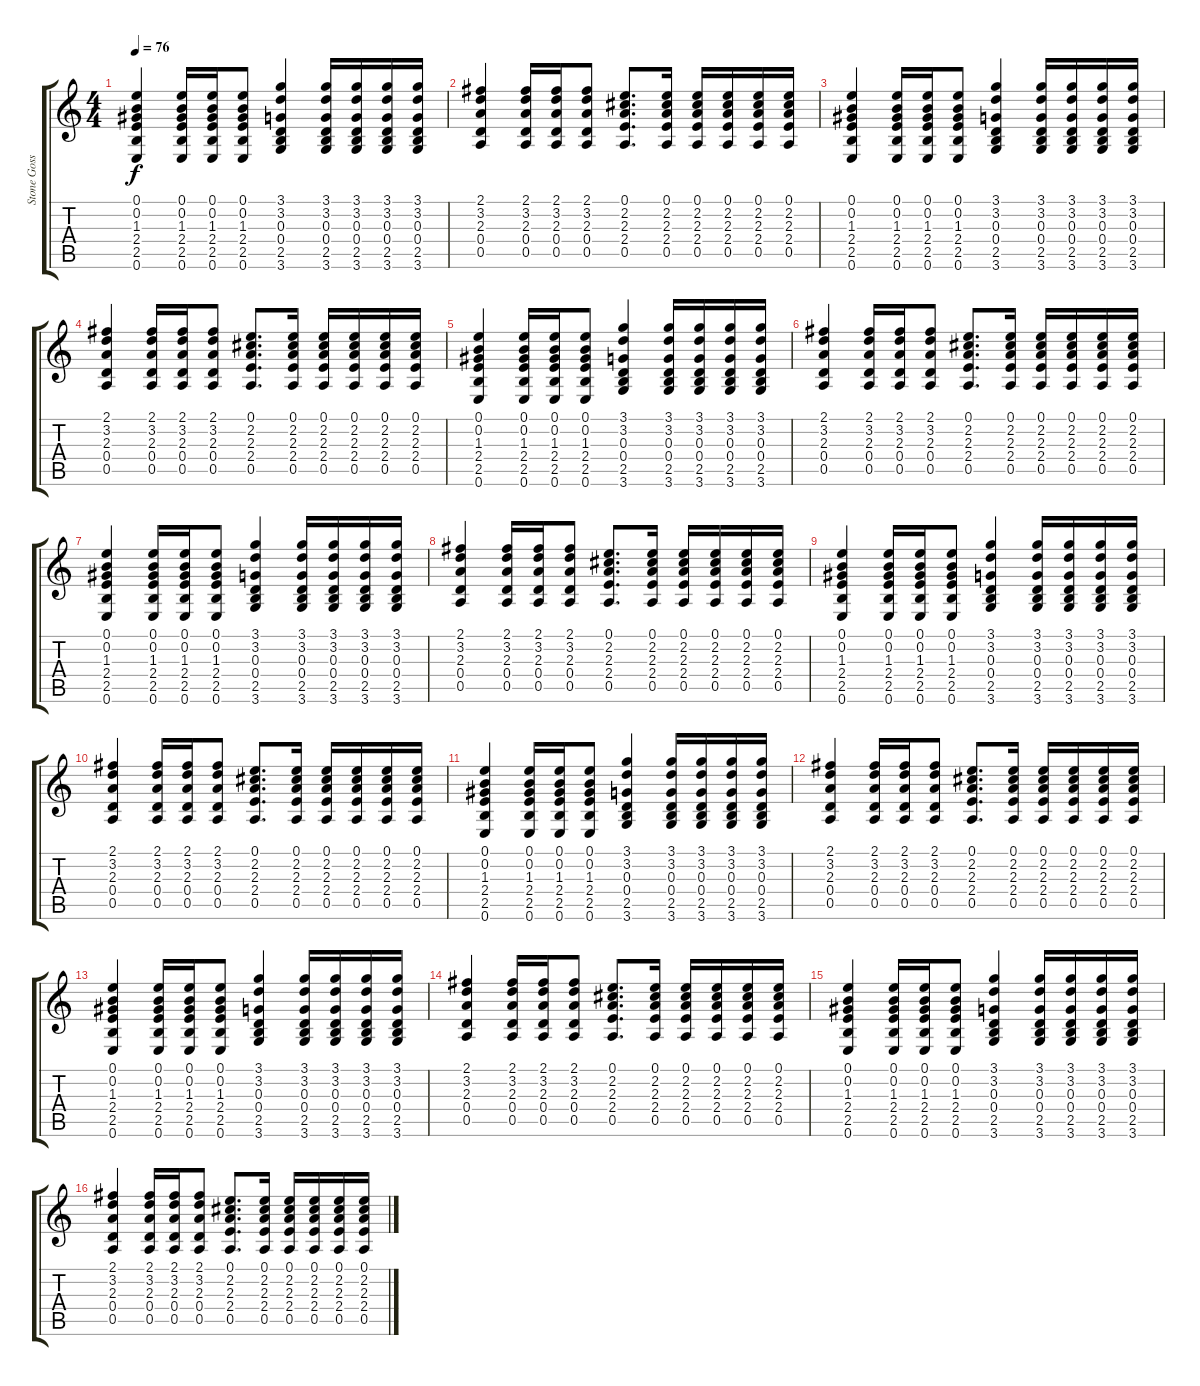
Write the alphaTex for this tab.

\track ("Stone Gossard (Rythm)" "Stone Goss") {instrument electricguitarclean}
\staff {score tabs}
\tuning (E4 B3 G3 D3 A2 E2) {hide}
\ts (4 4)
\tempo 76
\clef g2
\ks c
(0.1 0.2 1.3 2.4 2.5 0.6).4{dy f} (0.1 0.2 1.3 2.4 2.5 0.6).16 (0.1 0.2 1.3 2.4 2.5 0.6).16 (0.1 0.2 1.3 2.4 2.5 0.6).8 (3.1 3.2 0.3 0.4 2.5 3.6).4 (3.1 3.2 0.3 0.4 2.5 3.6).16 (3.1 3.2 0.3 0.4 2.5 3.6).16 (3.1 3.2 0.3 0.4 2.5 3.6).16 (3.1 3.2 0.3 0.4 2.5 3.6).16 |
(2.1 3.2 2.3 0.4 0.5).4 (2.1 3.2 2.3 0.4 0.5).16 (2.1 3.2 2.3 0.4 0.5).16 (2.1 3.2 2.3 0.4 0.5).8 (0.1 2.2 2.3 2.4 0.5).8{d} (0.1 2.2 2.3 2.4 0.5).16 (0.1 2.2 2.3 2.4 0.5).16 (0.1 2.2 2.3 2.4 0.5).16 (0.1 2.2 2.3 2.4 0.5).16 (0.1 2.2 2.3 2.4 0.5).16 |
(0.1 0.2 1.3 2.4 2.5 0.6).4 (0.1 0.2 1.3 2.4 2.5 0.6).16 (0.1 0.2 1.3 2.4 2.5 0.6).16 (0.1 0.2 1.3 2.4 2.5 0.6).8 (3.1 3.2 0.3 0.4 2.5 3.6).4 (3.1 3.2 0.3 0.4 2.5 3.6).16 (3.1 3.2 0.3 0.4 2.5 3.6).16 (3.1 3.2 0.3 0.4 2.5 3.6).16 (3.1 3.2 0.3 0.4 2.5 3.6).16 |
(2.1 3.2 2.3 0.4 0.5).4 (2.1 3.2 2.3 0.4 0.5).16 (2.1 3.2 2.3 0.4 0.5).16 (2.1 3.2 2.3 0.4 0.5).8 (0.1 2.2 2.3 2.4 0.5).8{d} (0.1 2.2 2.3 2.4 0.5).16 (0.1 2.2 2.3 2.4 0.5).16 (0.1 2.2 2.3 2.4 0.5).16 (0.1 2.2 2.3 2.4 0.5).16 (0.1 2.2 2.3 2.4 0.5).16 |
(0.1 0.2 1.3 2.4 2.5 0.6).4 (0.1 0.2 1.3 2.4 2.5 0.6).16 (0.1 0.2 1.3 2.4 2.5 0.6).16 (0.1 0.2 1.3 2.4 2.5 0.6).8 (3.1 3.2 0.3 0.4 2.5 3.6).4 (3.1 3.2 0.3 0.4 2.5 3.6).16 (3.1 3.2 0.3 0.4 2.5 3.6).16 (3.1 3.2 0.3 0.4 2.5 3.6).16 (3.1 3.2 0.3 0.4 2.5 3.6).16 |
(2.1 3.2 2.3 0.4 0.5).4 (2.1 3.2 2.3 0.4 0.5).16 (2.1 3.2 2.3 0.4 0.5).16 (2.1 3.2 2.3 0.4 0.5).8 (0.1 2.2 2.3 2.4 0.5).8{d} (0.1 2.2 2.3 2.4 0.5).16 (0.1 2.2 2.3 2.4 0.5).16 (0.1 2.2 2.3 2.4 0.5).16 (0.1 2.2 2.3 2.4 0.5).16 (0.1 2.2 2.3 2.4 0.5).16 |
(0.1 0.2 1.3 2.4 2.5 0.6).4 (0.1 0.2 1.3 2.4 2.5 0.6).16 (0.1 0.2 1.3 2.4 2.5 0.6).16 (0.1 0.2 1.3 2.4 2.5 0.6).8 (3.1 3.2 0.3 0.4 2.5 3.6).4 (3.1 3.2 0.3 0.4 2.5 3.6).16 (3.1 3.2 0.3 0.4 2.5 3.6).16 (3.1 3.2 0.3 0.4 2.5 3.6).16 (3.1 3.2 0.3 0.4 2.5 3.6).16 |
(2.1 3.2 2.3 0.4 0.5).4 (2.1 3.2 2.3 0.4 0.5).16 (2.1 3.2 2.3 0.4 0.5).16 (2.1 3.2 2.3 0.4 0.5).8 (0.1 2.2 2.3 2.4 0.5).8{d} (0.1 2.2 2.3 2.4 0.5).16 (0.1 2.2 2.3 2.4 0.5).16 (0.1 2.2 2.3 2.4 0.5).16 (0.1 2.2 2.3 2.4 0.5).16 (0.1 2.2 2.3 2.4 0.5).16 |
(0.1 0.2 1.3 2.4 2.5 0.6).4 (0.1 0.2 1.3 2.4 2.5 0.6).16 (0.1 0.2 1.3 2.4 2.5 0.6).16 (0.1 0.2 1.3 2.4 2.5 0.6).8 (3.1 3.2 0.3 0.4 2.5 3.6).4 (3.1 3.2 0.3 0.4 2.5 3.6).16 (3.1 3.2 0.3 0.4 2.5 3.6).16 (3.1 3.2 0.3 0.4 2.5 3.6).16 (3.1 3.2 0.3 0.4 2.5 3.6).16 |
(2.1 3.2 2.3 0.4 0.5).4 (2.1 3.2 2.3 0.4 0.5).16 (2.1 3.2 2.3 0.4 0.5).16 (2.1 3.2 2.3 0.4 0.5).8 (0.1 2.2 2.3 2.4 0.5).8{d} (0.1 2.2 2.3 2.4 0.5).16 (0.1 2.2 2.3 2.4 0.5).16 (0.1 2.2 2.3 2.4 0.5).16 (0.1 2.2 2.3 2.4 0.5).16 (0.1 2.2 2.3 2.4 0.5).16 |
(0.1 0.2 1.3 2.4 2.5 0.6).4 (0.1 0.2 1.3 2.4 2.5 0.6).16 (0.1 0.2 1.3 2.4 2.5 0.6).16 (0.1 0.2 1.3 2.4 2.5 0.6).8 (3.1 3.2 0.3 0.4 2.5 3.6).4 (3.1 3.2 0.3 0.4 2.5 3.6).16 (3.1 3.2 0.3 0.4 2.5 3.6).16 (3.1 3.2 0.3 0.4 2.5 3.6).16 (3.1 3.2 0.3 0.4 2.5 3.6).16 |
(2.1 3.2 2.3 0.4 0.5).4 (2.1 3.2 2.3 0.4 0.5).16 (2.1 3.2 2.3 0.4 0.5).16 (2.1 3.2 2.3 0.4 0.5).8 (0.1 2.2 2.3 2.4 0.5).8{d} (0.1 2.2 2.3 2.4 0.5).16 (0.1 2.2 2.3 2.4 0.5).16 (0.1 2.2 2.3 2.4 0.5).16 (0.1 2.2 2.3 2.4 0.5).16 (0.1 2.2 2.3 2.4 0.5).16 |
(0.1 0.2 1.3 2.4 2.5 0.6).4 (0.1 0.2 1.3 2.4 2.5 0.6).16 (0.1 0.2 1.3 2.4 2.5 0.6).16 (0.1 0.2 1.3 2.4 2.5 0.6).8 (3.1 3.2 0.3 0.4 2.5 3.6).4 (3.1 3.2 0.3 0.4 2.5 3.6).16 (3.1 3.2 0.3 0.4 2.5 3.6).16 (3.1 3.2 0.3 0.4 2.5 3.6).16 (3.1 3.2 0.3 0.4 2.5 3.6).16 |
(2.1 3.2 2.3 0.4 0.5).4 (2.1 3.2 2.3 0.4 0.5).16 (2.1 3.2 2.3 0.4 0.5).16 (2.1 3.2 2.3 0.4 0.5).8 (0.1 2.2 2.3 2.4 0.5).8{d} (0.1 2.2 2.3 2.4 0.5).16 (0.1 2.2 2.3 2.4 0.5).16 (0.1 2.2 2.3 2.4 0.5).16 (0.1 2.2 2.3 2.4 0.5).16 (0.1 2.2 2.3 2.4 0.5).16 |
(0.1 0.2 1.3 2.4 2.5 0.6).4 (0.1 0.2 1.3 2.4 2.5 0.6).16 (0.1 0.2 1.3 2.4 2.5 0.6).16 (0.1 0.2 1.3 2.4 2.5 0.6).8 (3.1 3.2 0.3 0.4 2.5 3.6).4 (3.1 3.2 0.3 0.4 2.5 3.6).16 (3.1 3.2 0.3 0.4 2.5 3.6).16 (3.1 3.2 0.3 0.4 2.5 3.6).16 (3.1 3.2 0.3 0.4 2.5 3.6).16 |
(2.1 3.2 2.3 0.4 0.5).4 (2.1 3.2 2.3 0.4 0.5).16 (2.1 3.2 2.3 0.4 0.5).16 (2.1 3.2 2.3 0.4 0.5).8 (0.1 2.2 2.3 2.4 0.5).8{d} (0.1 2.2 2.3 2.4 0.5).16 (0.1 2.2 2.3 2.4 0.5).16 (0.1 2.2 2.3 2.4 0.5).16 (0.1 2.2 2.3 2.4 0.5).16 (0.1 2.2 2.3 2.4 0.5).16
